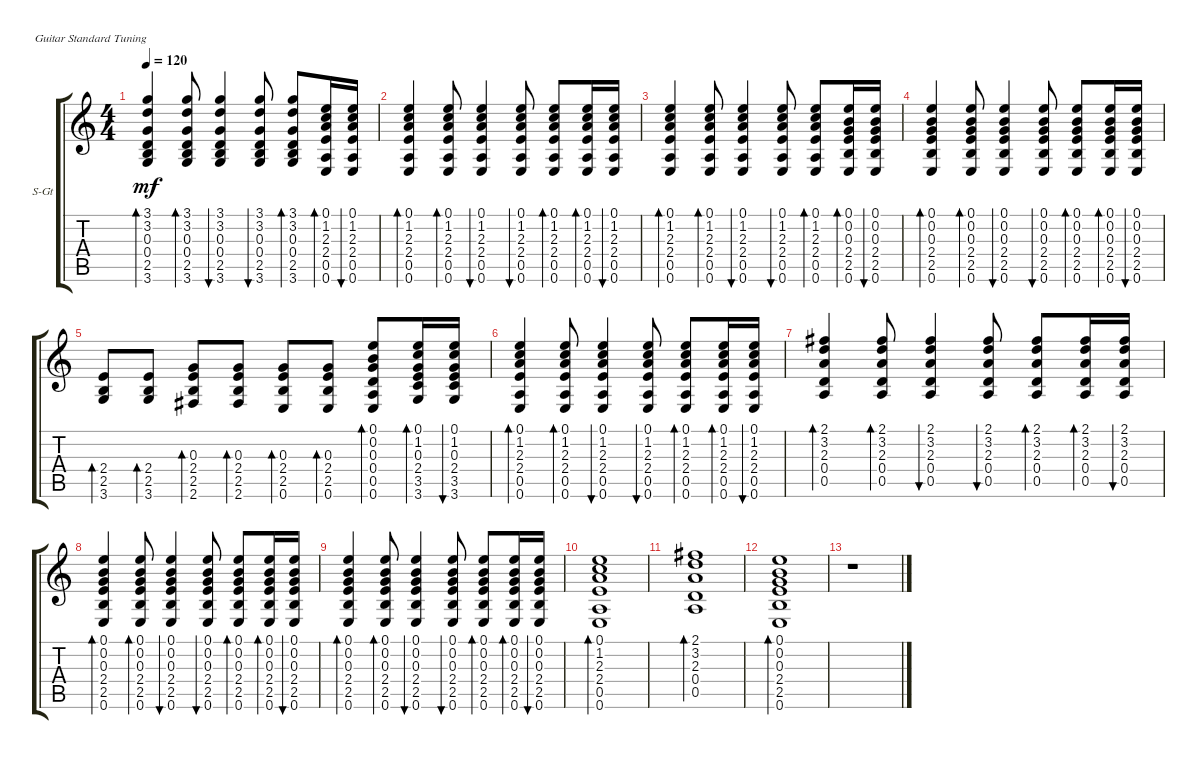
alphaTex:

\defaultSystemsLayout 4
\bracketExtendMode groupsimilarinstruments
\firstSystemTrackNameOrientation horizontal
\otherSystemsTrackNameOrientation horizontal
\track ("Акустика" "S-Gt") {instrument acousticguitarsteel}
\staff {score tabs}
\tuning (E4 B3 G3 D3 A2 E2)
\ts (4 4)
\tempo 120
\clef g2
\ks c
(3.6 2.5 0.4 0.3 3.2 3.1).4{bd 30 dy mf} (3.6 2.5 0.4 0.3 3.2 3.1).8{bd 30} (3.6 2.5 0.4 0.3 3.2 3.1).4{bu 30} (3.6 2.5 0.4 0.3 3.2 3.1).8{bu 30} (3.6 2.5 0.4 0.3 3.2 3.1).8{bd 30} (0.6 0.5 2.4 2.3 1.2 0.1).16{bd 30} (0.6 0.5 2.4 2.3 1.2 0.1).16{bu 30} |
(0.6 0.5 2.4 2.3 1.2 0.1).4{bd 30} (0.6 0.5 2.4 2.3 1.2 0.1).8{bd 30} (0.6 0.5 2.4 2.3 1.2 0.1).4{bu 30} (0.6 0.5 2.4 2.3 1.2 0.1).8{bu 30} (0.6 0.5 2.4 2.3 1.2 0.1).8{bd 30} (0.6 0.5 2.4 2.3 1.2 0.1).16{bd 30} (0.6 0.5 2.4 2.3 1.2 0.1).16{bu 30} |
(0.6 0.5 2.4 2.3 1.2 0.1).4{bd 30} (0.6 0.5 2.4 2.3 1.2 0.1).8{bd 30} (0.6 0.5 2.4 2.3 1.2 0.1).4{bu 30} (0.6 0.5 2.4 2.3 1.2 0.1).8{bu 30} (0.6 0.5 2.4 2.3 1.2 0.1).8{bd 30} (0.6 2.5 2.4 0.3 0.2 0.1).16{bd 30} (0.6 2.5 2.4 0.3 0.2 0.1).16{bu 30} |
(0.6 2.5 2.4 0.3 0.2 0.1).4{bd 30} (0.6 2.5 2.4 0.3 0.2 0.1).8{bd 30} (0.6 2.5 2.4 0.3 0.2 0.1).4{bu 30} (0.6 2.5 2.4 0.3 0.2 0.1).8{bu 30} (0.6 2.5 2.4 0.3 0.2 0.1).8{bd 30} (0.6 2.5 2.4 0.3 0.2 0.1).16{bd 30} (0.6 2.5 2.4 0.3 0.2 0.1).16{bu 30} |
(3.6 2.5 2.4).8{bd 30} (3.6 2.5 2.4).8{bd 30} (2.6 2.5 2.4 0.3).8{bd 30} (2.6 2.5 2.4 0.3).8{bd 30} (0.6 2.5 2.4 0.3).8{bd 30} (0.6 2.5 2.4 0.3).8{bd 30} (0.6 0.5 0.4 0.3 0.2 0.1).8{bd 30} (3.6 3.5 2.4 0.3 1.2 0.1).16{bd 30} (3.6 3.5 2.4 0.3 1.2 0.1).16{bu 30} |
(0.6 0.5 2.4 2.3 1.2 0.1).4{bd 30} (0.6 0.5 2.4 2.3 1.2 0.1).8{bd 30} (0.6 0.5 2.4 2.3 1.2 0.1).4{bu 30} (0.6 0.5 2.4 2.3 1.2 0.1).8{bu 30} (0.6 0.5 2.4 2.3 1.2 0.1).8{bd 30} (0.6 0.5 2.4 2.3 1.2 0.1).16{bd 30} (0.6 0.5 2.4 2.3 1.2 0.1).16{bu 30} |
(0.5 0.4 2.3 3.2 2.1).4{bd 30} (0.5 0.4 2.3 3.2 2.1).8{bd 30} (0.5 0.4 2.3 3.2 2.1).4{bu 30} (0.5 0.4 2.3 3.2 2.1).8{bu 30} (0.5 0.4 2.3 3.2 2.1).8{bd 30} (0.5 0.4 2.3 3.2 2.1).16{bd 30} (0.5 0.4 2.3 3.2 2.1).16{bu 30} |
(0.6 2.5 2.4 0.3 0.2 0.1).4{bd 30} (0.6 2.5 2.4 0.3 0.2 0.1).8{bd 30} (0.6 2.5 2.4 0.3 0.2 0.1).4{bu 30} (0.6 2.5 2.4 0.3 0.2 0.1).8{bu 30} (0.6 2.5 2.4 0.3 0.2 0.1).8{bd 30} (0.6 2.5 2.4 0.3 0.2 0.1).16{bd 30} (0.6 2.5 2.4 0.3 0.2 0.1).16{bu 30} |
(0.6 2.5 2.4 0.3 0.2 0.1).4{bd 30} (0.6 2.5 2.4 0.3 0.2 0.1).8{bd 30} (0.6 2.5 2.4 0.3 0.2 0.1).4{bu 30} (0.6 2.5 2.4 0.3 0.2 0.1).8{bu 30} (0.6 2.5 2.4 0.3 0.2 0.1).8{bd 30} (0.6 2.5 2.4 0.3 0.2 0.1).16{bd 30} (0.6 2.5 2.4 0.3 0.2 0.1).16{bu 30} |
(0.6 0.5 2.4 2.3 1.2 0.1).1{bd 30} |
(0.5 0.4 2.3 3.2 2.1).1{bd 30} |
(0.6 2.5 2.4 0.3 0.2 0.1).1{bd 30} |
r.1
